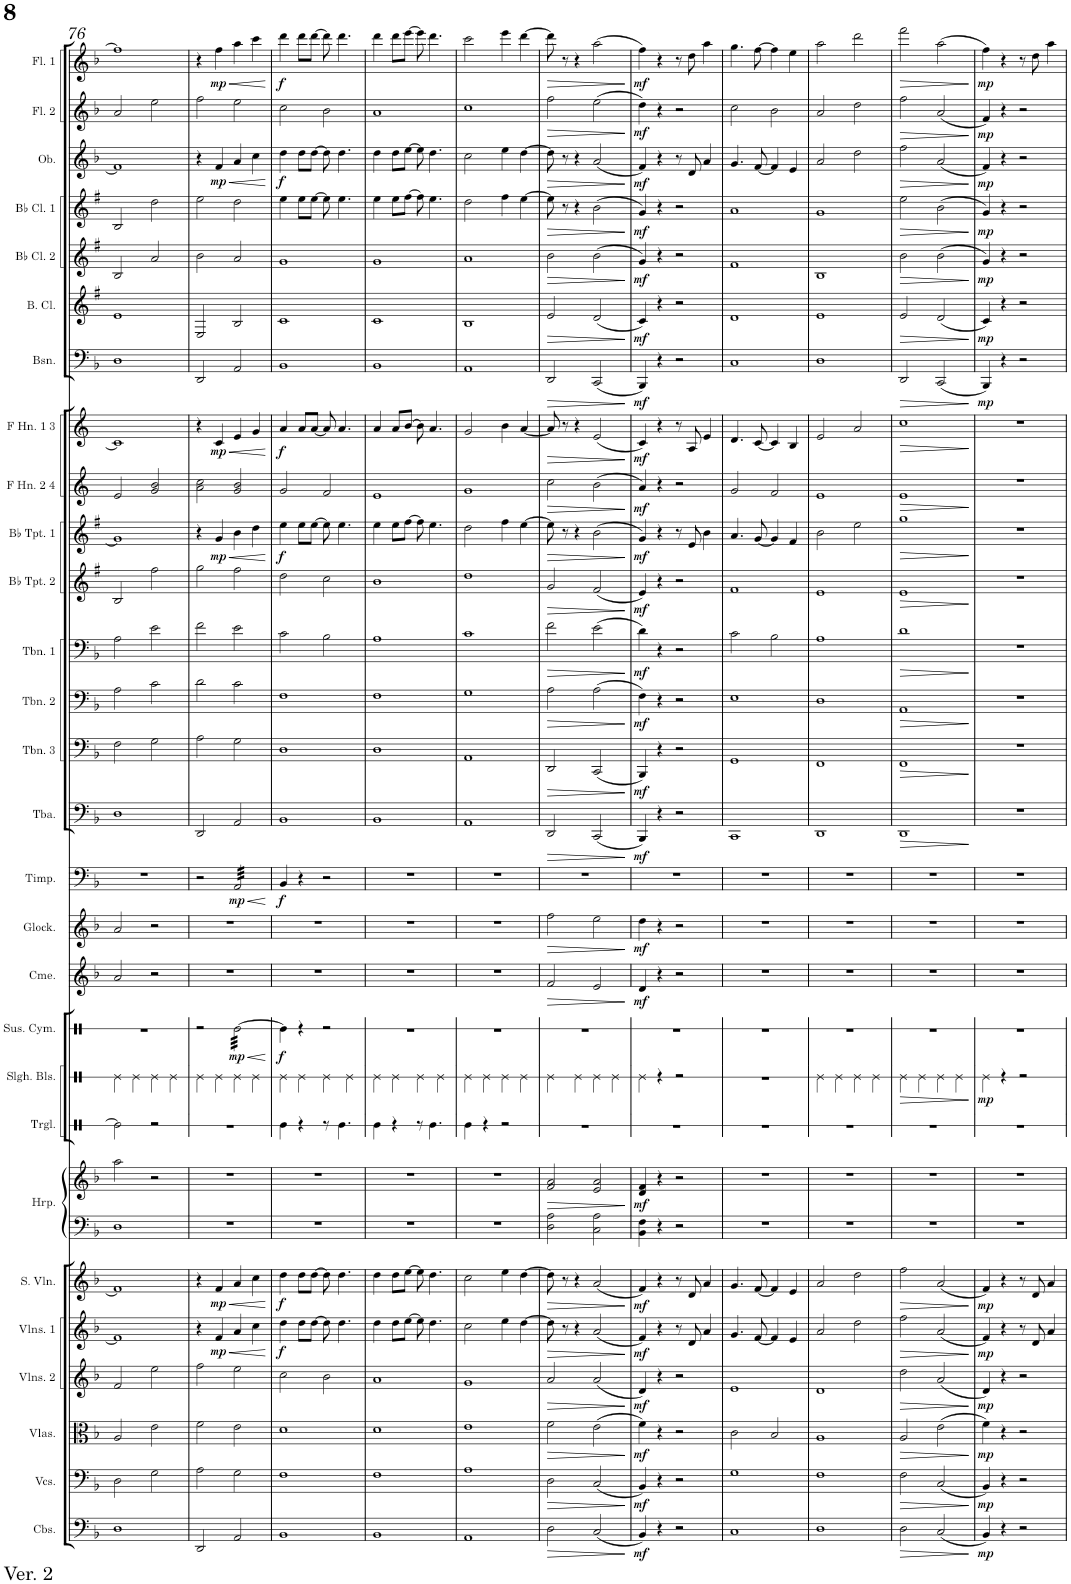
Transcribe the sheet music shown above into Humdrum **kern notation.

**kern	**dynam	**kern	**dynam	**kern	**dynam	**kern	**dynam	**kern	**dynam	**kern	**dynam	**kern	**kern	**dynam	**kern	**kern	**dynam	**kern	**dynam	**kern	**dynam	**kern	**dynam	**kern	**dynam	**kern	**dynam	**kern	**dynam	**kern	**dynam	**kern	**dynam	**kern	**dynam	**kern	**dynam	**kern	**dynam	**kern	**dynam	**kern	**dynam	**kern	**dynam	**kern	**dynam	**kern	**dynam	**kern	**dynam	**kern	**dynam	**kern	**dynam
*part28	*part28	*part27	*part27	*part26	*part26	*part25	*part25	*part24	*part24	*part23	*part23	*part22	*part22	*part22	*part21	*part20	*part20	*part19	*part19	*part18	*part18	*part17	*part17	*part16	*part16	*part15	*part15	*part14	*part14	*part13	*part13	*part12	*part12	*part11	*part11	*part10	*part10	*part9	*part9	*part8	*part8	*part7	*part7	*part6	*part6	*part5	*part5	*part4	*part4	*part3	*part3	*part2	*part2	*part1	*part1
*staff29	*staff29	*staff28	*staff28	*staff27	*staff27	*staff26	*staff26	*staff25	*staff25	*staff24	*staff24	*staff23	*staff22	*staff22/23	*staff21	*staff20	*staff20	*staff19	*staff19	*staff18	*staff18	*staff17	*staff17	*staff16	*staff16	*staff15	*staff15	*staff14	*staff14	*staff13	*staff13	*staff12	*staff12	*staff11	*staff11	*staff10	*staff10	*staff9	*staff9	*staff8	*staff8	*staff7	*staff7	*staff6	*staff6	*staff5	*staff5	*staff4	*staff4	*staff3	*staff3	*staff2	*staff2	*staff1	*staff1
*I"Contrabasses	*	*I"Violoncellos	*	*I"Violas	*	*I"Violins 2	*	*I"Violins 1	*	*I"Solo Violin	*	*I"Harp	*	*	*I"Triangle	*I"Sleigh Bells	*	*I"Suspended Cymbal	*	*I"Chimes	*	*I"Glockenspiel	*	*I"Timpani	*	*I"Tuba	*	*I"Trombone 3	*	*I"Trombone 2	*	*I"Trombone 1	*	*I"Bb Trumpet 2	*	*I"Bb Trumpet 1	*	*I"F Horn 2 &amp; 4	*	*I"F Horn 1 &amp; 3	*	*I"Bassoon	*	*I"Bass Clarinet	*	*I"Bb Clarinet 2	*	*I"Bb Clarinet 1	*	*I"Oboe	*	*I"Flute 2	*	*I"Flute 1	*
*I'Cbs.	*	*I'Vcs.	*	*I'Vlas.	*	*I'Vlns. 2	*	*I'Vlns. 1	*	*I'S. Vln.	*	*I'Hrp.	*	*	*I'Trgl.	*I'Slgh. Bls.	*	*I'Sus. Cym.	*	*I'Cme.	*	*I'Glock.	*	*I'Timp.	*	*I'Tba.	*	*I'Tbn. 3	*	*I'Tbn. 2	*	*I'Tbn. 1	*	*I'Bb Tpt. 2	*	*I'Bb Tpt. 1	*	*I'F Hn. 2 4	*	*I'F Hn. 1 3	*	*I'Bsn.	*	*I'B. Cl.	*	*I'Bb Cl. 2	*	*I'Bb Cl. 1	*	*I'Ob.	*	*I'Fl. 2	*	*I'Fl. 1	*
!!LO:PB:g=z
*clefF4	*	*clefF4	*	*clefC3	*	*clefG2	*	*clefG2	*	*clefG2	*	*clefF4	*clefG2	*	*clefX	*clefX	*	*clefX	*	*clefG2	*	*clefG2	*	*clefF4	*	*clefF4	*	*clefF4	*	*clefF4	*	*clefF4	*	*clefG2	*	*clefG2	*	*clefG2	*	*clefG2	*	*clefF4	*	*clefG2	*	*clefG2	*	*clefG2	*	*clefG2	*	*clefG2	*	*clefG2	*
*Trd7c12	*	*	*	*	*	*	*	*	*	*	*	*	*	*	*	*	*	*	*	*	*	*Trd-14c-24	*	*	*	*	*	*	*	*	*	*	*	*Trd1c2	*	*Trd1c2	*	*Trd4c7	*	*Trd4c7	*	*	*	*Trd8c14	*	*Trd1c2	*	*Trd1c2	*	*	*	*	*	*	*
*k[b-]	*	*k[b-]	*	*k[b-]	*	*k[b-]	*	*k[b-]	*	*k[b-]	*	*k[b-]	*k[b-]	*	*k[]	*k[]	*	*k[]	*	*k[b-]	*	*k[b-]	*	*k[b-]	*	*k[b-]	*	*k[b-]	*	*k[b-]	*	*k[b-]	*	*k[f#]	*	*k[f#]	*	*k[]	*	*k[]	*	*k[b-]	*	*k[f#]	*	*k[f#]	*	*k[f#]	*	*k[b-]	*	*k[b-]	*	*k[b-]	*
*M2/2	*	*M2/2	*	*M2/2	*	*M2/2	*	*M2/2	*	*M2/2	*	*M2/2	*M2/2	*	*M2/2	*M2/2	*	*M2/2	*	*M2/2	*	*M2/2	*	*M2/2	*	*M2/2	*	*M2/2	*	*M2/2	*	*M2/2	*	*M2/2	*	*M2/2	*	*M2/2	*	*M2/2	*	*M2/2	*	*M2/2	*	*M2/2	*	*M2/2	*	*M2/2	*	*M2/2	*	*M2/2	*
*met(c|)	*	*met(c|)	*	*met(c|)	*	*met(c|)	*	*met(c|)	*	*met(c|)	*	*met(c|)	*met(c|)	*	*met(c|)	*met(c|)	*	*met(c|)	*	*met(c|)	*	*met(c|)	*	*met(c|)	*	*met(c|)	*	*met(c|)	*	*met(c|)	*	*met(c|)	*	*met(c|)	*	*met(c|)	*	*met(c|)	*	*met(c|)	*	*met(c|)	*	*met(c|)	*	*met(c|)	*	*met(c|)	*	*met(c|)	*	*met(c|)	*	*met(c|)	*
=76	=76	=76	=76	=76	=76	=76	=76	=76	=76	=76	=76	=76	=76	=76	=76	=76	=76	=76	=76	=76	=76	=76	=76	=76	=76	=76	=76	=76	=76	=76	=76	=76	=76	=76	=76	=76	=76	=76	=76	=76	=76	=76	=76	=76	=76	=76	=76	=76	=76	=76	=76	=76	=76	=76	=76
1D	.	2D\	.	2A/	.	2f/	.	1f]	.	1f]	.	1D	2aa\	.	2Re\]	4Re\	.	1r	.	2a/	.	2a/	.	1r	.	1D	.	2F\	.	2A\	.	2A\	.	2B/	.	1g]	.	2e/	.	1c]	.	1D	.	1e	.	2B/	.	2B/	.	1f]	.	2a/	.	1ff]	.
.	.	.	.	.	.	.	.	.	.	.	.	.	.	.	.	4Re\	.	.	.	.	.	.	.	.	.	.	.	.	.	.	.	.	.	.	.	.	.	.	.	.	.	.	.	.	.	.	.	.	.	.	.	.	.	.	.
.	.	2G\	.	2e\	.	2ee\	.	.	.	.	.	.	2r	.	2r	4Re\	.	.	.	2r	.	2r	.	.	.	.	.	2G\	.	2c\	.	2e\	.	2ff#\	.	.	.	2g/ 2b/	.	.	.	.	.	.	.	2a/	.	2dd\	.	.	.	2ee\	.	.	.
.	.	.	.	.	.	.	.	.	.	.	.	.	.	.	.	4Re\	.	.	.	.	.	.	.	.	.	.	.	.	.	.	.	.	.	.	.	.	.	.	.	.	.	.	.	.	.	.	.	.	.	.	.	.	.	.	.
=77	=77	=77	=77	=77	=77	=77	=77	=77	=77	=77	=77	=77	=77	=77	=77	=77	=77	=77	=77	=77	=77	=77	=77	=77	=77	=77	=77	=77	=77	=77	=77	=77	=77	=77	=77	=77	=77	=77	=77	=77	=77	=77	=77	=77	=77	=77	=77	=77	=77	=77	=77	=77	=77	=77	=77
2DD/	.	2A\	.	2f\	.	2ff\	.	4r	.	4r	.	1r	1r	.	1r	4Re\	.	2r	.	1r	.	1r	.	2r	.	2DD/	.	2A\	.	2d\	.	2f\	.	2gg\	.	4r	.	2a\ 2cc\	.	4r	.	2DD/	.	2E/	.	2b\	.	2ee\	.	4r	.	2ff\	.	4r	.
!	!	!	!	!	!	!	!	!	!LO:HP:b	!	!LO:HP:b	!	!	!	!	!	!	!	!	!	!	!	!	!	!	!	!	!	!	!	!	!	!	!	!	!	!LO:HP:b	!	!	!	!LO:HP:b	!	!	!	!	!	!	!	!	!	!LO:HP:b	!	!	!	!LO:HP:b
!	!	!	!	!	!	!	!	!	!LO:DY:n=1:b	!	!LO:DY:n=1:b	!	!	!	!	!	!	!	!	!	!	!	!	!	!	!	!	!	!	!	!	!	!	!	!	!	!LO:DY:n=1:b	!	!	!	!LO:DY:n=1:b	!	!	!	!	!	!	!	!	!	!LO:DY:n=1:b	!	!	!	!LO:DY:n=1:b
.	.	.	.	.	.	.	.	4f/	< mp	4f/	< mp	.	.	.	.	4Re\	.	.	.	.	.	.	.	.	.	.	.	.	.	.	.	.	.	.	.	4g/	< mp	.	.	4c/	< mp	.	.	.	.	.	.	.	.	4f/	< mp	.	.	4ff\	< mp
!	!	!	!	!	!	!	!	!	!	!	!	!	!	!	!	!	!	!	!LO:HP:b	!	!	!	!	!	!LO:HP:b	!	!	!	!	!	!	!	!	!	!	!	!	!	!	!	!	!	!	!	!	!	!	!	!	!	!	!	!	!	!
!	!	!	!	!	!	!	!	!	!	!	!	!	!	!	!	!	!	!	!LO:DY:n=1:b	!	!	!	!	!	!LO:DY:n=1:b	!	!	!	!	!	!	!	!	!	!	!	!	!	!	!	!	!	!	!	!	!	!	!	!	!	!	!	!	!	!
*	*	*	*	*	*	*	*	*	*	*	*	*	*	*	*	*	*	*tremolo	*	*	*	*	*	*	*	*	*	*	*	*	*	*	*	*	*	*	*	*	*	*	*	*	*	*	*	*	*	*	*	*	*	*	*	*	*
*	*	*	*	*	*	*	*	*	*	*	*	*	*	*	*	*	*	*	*	*	*	*	*	*tremolo	*	*	*	*	*	*	*	*	*	*	*	*	*	*	*	*	*	*	*	*	*	*	*	*	*	*	*	*	*	*	*
2AA/	.	2G\	.	2e\	.	2ee\	.	4a/	.	4a/	.	.	.	.	.	4Re\	.	[32Re\LLL	< mp	.	.	.	.	32AA/LLL	< mp	2AA/	.	2G\	.	2c\	.	2e\	.	2ff#\	.	4b\	.	2g/ 2b/	.	4e/	.	2AA/	.	2B/	.	2a/	.	2dd\	.	4a/	.	2ee\	.	4aa\	.
.	.	.	.	.	.	.	.	.	.	.	.	.	.	.	.	.	.	32Re\	.	.	.	.	.	32AA/	.	.	.	.	.	.	.	.	.	.	.	.	.	.	.	.	.	.	.	.	.	.	.	.	.	.	.	.	.	.	.
.	.	.	.	.	.	.	.	.	.	.	.	.	.	.	.	.	.	32Re\	.	.	.	.	.	32AA/	.	.	.	.	.	.	.	.	.	.	.	.	.	.	.	.	.	.	.	.	.	.	.	.	.	.	.	.	.	.	.
.	.	.	.	.	.	.	.	.	.	.	.	.	.	.	.	.	.	32Re\	.	.	.	.	.	32AA/	.	.	.	.	.	.	.	.	.	.	.	.	.	.	.	.	.	.	.	.	.	.	.	.	.	.	.	.	.	.	.
.	.	.	.	.	.	.	.	.	.	.	.	.	.	.	.	.	.	32Re\	.	.	.	.	.	32AA/	.	.	.	.	.	.	.	.	.	.	.	.	.	.	.	.	.	.	.	.	.	.	.	.	.	.	.	.	.	.	.
.	.	.	.	.	.	.	.	.	.	.	.	.	.	.	.	.	.	32Re\	.	.	.	.	.	32AA/	.	.	.	.	.	.	.	.	.	.	.	.	.	.	.	.	.	.	.	.	.	.	.	.	.	.	.	.	.	.	.
.	.	.	.	.	.	.	.	.	.	.	.	.	.	.	.	.	.	32Re\	.	.	.	.	.	32AA/	.	.	.	.	.	.	.	.	.	.	.	.	.	.	.	.	.	.	.	.	.	.	.	.	.	.	.	.	.	.	.
.	.	.	.	.	.	.	.	.	.	.	.	.	.	.	.	.	.	32Re\	.	.	.	.	.	32AA/	.	.	.	.	.	.	.	.	.	.	.	.	.	.	.	.	.	.	.	.	.	.	.	.	.	.	.	.	.	.	.
.	.	.	.	.	.	.	.	4cc\	.	4cc\	.	.	.	.	.	4Re\	.	32Re\	.	.	.	.	.	32AA/	.	.	.	.	.	.	.	.	.	.	.	4dd\	.	.	.	4g/	.	.	.	.	.	.	.	.	.	4cc\	.	.	.	4ccc\	.
.	.	.	.	.	.	.	.	.	.	.	.	.	.	.	.	.	.	32Re\	.	.	.	.	.	32AA/	.	.	.	.	.	.	.	.	.	.	.	.	.	.	.	.	.	.	.	.	.	.	.	.	.	.	.	.	.	.	.
.	.	.	.	.	.	.	.	.	.	.	.	.	.	.	.	.	.	32Re\	.	.	.	.	.	32AA/	.	.	.	.	.	.	.	.	.	.	.	.	.	.	.	.	.	.	.	.	.	.	.	.	.	.	.	.	.	.	.
.	.	.	.	.	.	.	.	.	.	.	.	.	.	.	.	.	.	32Re\	.	.	.	.	.	32AA/	.	.	.	.	.	.	.	.	.	.	.	.	.	.	.	.	.	.	.	.	.	.	.	.	.	.	.	.	.	.	.
.	.	.	.	.	.	.	.	.	.	.	.	.	.	.	.	.	.	32Re\	.	.	.	.	.	32AA/	.	.	.	.	.	.	.	.	.	.	.	.	.	.	.	.	.	.	.	.	.	.	.	.	.	.	.	.	.	.	.
.	.	.	.	.	.	.	.	.	.	.	.	.	.	.	.	.	.	32Re\	.	.	.	.	.	32AA/	.	.	.	.	.	.	.	.	.	.	.	.	.	.	.	.	.	.	.	.	.	.	.	.	.	.	.	.	.	.	.
.	.	.	.	.	.	.	.	.	.	.	.	.	.	.	.	.	.	32Re\	.	.	.	.	.	32AA/	.	.	.	.	.	.	.	.	.	.	.	.	.	.	.	.	.	.	.	.	.	.	.	.	.	.	.	.	.	.	.
.	.	.	.	.	.	.	.	.	.	.	.	.	.	.	.	.	.	32Re\JJJ	.	.	.	.	.	32AA/JJJ	.	.	.	.	.	.	.	.	.	.	.	.	.	.	.	.	.	.	.	.	.	.	.	.	.	.	.	.	.	.	.
*	*	*	*	*	*	*	*	*	*	*	*	*	*	*	*	*	*	*	*	*	*	*	*	*Xtremolo	*	*	*	*	*	*	*	*	*	*	*	*	*	*	*	*	*	*	*	*	*	*	*	*	*	*	*	*	*	*	*
*	*	*	*	*	*	*	*	*	*	*	*	*	*	*	*	*	*	*Xtremolo	*	*	*	*	*	*	*	*	*	*	*	*	*	*	*	*	*	*	*	*	*	*	*	*	*	*	*	*	*	*	*	*	*	*	*	*	*
.	.	.	.	.	.	.	.	.	[	.	[	.	.	.	.	.	.	.	[	.	.	.	.	.	[	.	.	.	.	.	.	.	.	.	.	.	[	.	.	.	[	.	.	.	.	.	.	.	.	.	[	.	.	.	[
=78	=78	=78	=78	=78	=78	=78	=78	=78	=78	=78	=78	=78	=78	=78	=78	=78	=78	=78	=78	=78	=78	=78	=78	=78	=78	=78	=78	=78	=78	=78	=78	=78	=78	=78	=78	=78	=78	=78	=78	=78	=78	=78	=78	=78	=78	=78	=78	=78	=78	=78	=78	=78	=78	=78	=78
!	!	!	!	!	!	!	!	!	!LO:DY:b	!	!LO:DY:b	!	!	!	!	!	!	!	!LO:DY:b	!	!	!	!	!	!LO:DY:b	!	!	!	!	!	!	!	!	!	!	!	!LO:DY:b	!	!	!	!LO:DY:b	!	!	!	!	!	!	!	!	!	!LO:DY:b	!	!	!	!LO:DY:b
1BB-	.	1F	.	1d	.	2cc\	.	4dd\	f	4dd\	f	1r	1r	.	4Re\	4Re\	.	4Re\]	f	1r	.	1r	.	4BB-/	f	1BB-	.	1D	.	1F	.	2c\	.	2dd\	.	4ee\	f	2g/	.	4a/	f	1BB-	.	1c	.	1g	.	4ee\	.	4dd\	f	2cc\	.	4ddd\	f
.	.	.	.	.	.	.	.	8dd\L	.	8dd\L	.	.	.	.	4r	4Re\	.	4r	.	.	.	.	.	4r	.	.	.	.	.	.	.	.	.	.	.	8ee\L	.	.	.	8a/L	.	.	.	.	.	.	.	8ee\L	.	8dd\L	.	.	.	8ddd\L	.
.	.	.	.	.	.	.	.	[8dd\J	.	[8dd\J	.	.	.	.	.	.	.	.	.	.	.	.	.	.	.	.	.	.	.	.	.	.	.	.	.	[8ee\J	.	.	.	[8a/J	.	.	.	.	.	.	.	[8ee\J	.	[8dd\J	.	.	.	[8ddd\J	.
.	.	.	.	.	.	2b-\	.	8dd\]	.	8dd\]	.	.	.	.	8r	4Re\	.	2r	.	.	.	.	.	2r	.	.	.	.	.	.	.	2B-\	.	2cc\	.	8ee\]	.	2f/	.	8a/]	.	.	.	.	.	.	.	8ee\]	.	8dd\]	.	2b-\	.	8ddd\]	.
.	.	.	.	.	.	.	.	4.dd\	.	4.dd\	.	.	.	.	4.Re\	.	.	.	.	.	.	.	.	.	.	.	.	.	.	.	.	.	.	.	.	4.ee\	.	.	.	4.a/	.	.	.	.	.	.	.	4.ee\	.	4.dd\	.	.	.	4.ddd\	.
.	.	.	.	.	.	.	.	.	.	.	.	.	.	.	.	4Re\	.	.	.	.	.	.	.	.	.	.	.	.	.	.	.	.	.	.	.	.	.	.	.	.	.	.	.	.	.	.	.	.	.	.	.	.	.	.	.
=79	=79	=79	=79	=79	=79	=79	=79	=79	=79	=79	=79	=79	=79	=79	=79	=79	=79	=79	=79	=79	=79	=79	=79	=79	=79	=79	=79	=79	=79	=79	=79	=79	=79	=79	=79	=79	=79	=79	=79	=79	=79	=79	=79	=79	=79	=79	=79	=79	=79	=79	=79	=79	=79	=79	=79
1BB-	.	1F	.	1d	.	1a	.	4dd\	.	4dd\	.	1r	1r	.	4Re\	4Re\	.	1r	.	1r	.	1r	.	1r	.	1BB-	.	1D	.	1F	.	1A	.	1b	.	4ee\	.	1e	.	4a/	.	1BB-	.	1c	.	1g	.	4ee\	.	4dd\	.	1a	.	4ddd\	.
.	.	.	.	.	.	.	.	8dd\L	.	8dd\L	.	.	.	.	4r	4Re\	.	.	.	.	.	.	.	.	.	.	.	.	.	.	.	.	.	.	.	8ee\L	.	.	.	8a/L	.	.	.	.	.	.	.	8ee\L	.	8dd\L	.	.	.	8ddd\L	.
.	.	.	.	.	.	.	.	[8ee\J	.	[8ee\J	.	.	.	.	.	.	.	.	.	.	.	.	.	.	.	.	.	.	.	.	.	.	.	.	.	[8ff#\J	.	.	.	[8b/J	.	.	.	.	.	.	.	[8ff#\J	.	[8ee\J	.	.	.	[8eee\J	.
.	.	.	.	.	.	.	.	8ee\]	.	8ee\]	.	.	.	.	8r	4Re\	.	.	.	.	.	.	.	.	.	.	.	.	.	.	.	.	.	.	.	8ff#\]	.	.	.	8b\]	.	.	.	.	.	.	.	8ff#\]	.	8ee\]	.	.	.	8eee\]	.
.	.	.	.	.	.	.	.	4.dd\	.	4.dd\	.	.	.	.	4.Re\	.	.	.	.	.	.	.	.	.	.	.	.	.	.	.	.	.	.	.	.	4.ee\	.	.	.	4.a/	.	.	.	.	.	.	.	4.ee\	.	4.dd\	.	.	.	4.ddd\	.
.	.	.	.	.	.	.	.	.	.	.	.	.	.	.	.	4Re\	.	.	.	.	.	.	.	.	.	.	.	.	.	.	.	.	.	.	.	.	.	.	.	.	.	.	.	.	.	.	.	.	.	.	.	.	.	.	.
=80	=80	=80	=80	=80	=80	=80	=80	=80	=80	=80	=80	=80	=80	=80	=80	=80	=80	=80	=80	=80	=80	=80	=80	=80	=80	=80	=80	=80	=80	=80	=80	=80	=80	=80	=80	=80	=80	=80	=80	=80	=80	=80	=80	=80	=80	=80	=80	=80	=80	=80	=80	=80	=80	=80	=80
1AA	.	1A	.	1e	.	1g	.	2cc\	.	2cc\	.	1r	1r	.	4Re\	4Re\	.	1r	.	1r	.	1r	.	1r	.	1AA	.	1AA	.	1G	.	1c	.	1dd	.	2dd\	.	1g	.	2g/	.	1AA	.	1B	.	1a	.	2dd\	.	2cc\	.	1cc	.	2ccc\	.
.	.	.	.	.	.	.	.	.	.	.	.	.	.	.	4r	4Re\	.	.	.	.	.	.	.	.	.	.	.	.	.	.	.	.	.	.	.	.	.	.	.	.	.	.	.	.	.	.	.	.	.	.	.	.	.	.	.
.	.	.	.	.	.	.	.	4ee\	.	4ee\	.	.	.	.	2r	4Re\	.	.	.	.	.	.	.	.	.	.	.	.	.	.	.	.	.	.	.	4ff#\	.	.	.	4b\	.	.	.	.	.	.	.	4ff#\	.	4ee\	.	.	.	4eee\	.
.	.	.	.	.	.	.	.	[4dd\	.	[4dd\	.	.	.	.	.	4Re\	.	.	.	.	.	.	.	.	.	.	.	.	.	.	.	.	.	.	.	[4ee\	.	.	.	[4a/	.	.	.	.	.	.	.	[4ee\	.	[4dd\	.	.	.	[4ddd\	.
=81	=81	=81	=81	=81	=81	=81	=81	=81	=81	=81	=81	=81	=81	=81	=81	=81	=81	=81	=81	=81	=81	=81	=81	=81	=81	=81	=81	=81	=81	=81	=81	=81	=81	=81	=81	=81	=81	=81	=81	=81	=81	=81	=81	=81	=81	=81	=81	=81	=81	=81	=81	=81	=81	=81	=81
!	!LO:HP:b	!	!LO:HP:b	!	!LO:HP:b	!	!LO:HP:b	!	!LO:HP:b	!	!LO:HP:b	!	!	!LO:HP:b	!	!	!	!	!	!	!LO:HP:b	!	!LO:HP:b	!	!	!	!LO:HP:b	!	!LO:HP:b	!	!LO:HP:b	!	!LO:HP:b	!	!LO:HP:b	!	!LO:HP:b	!	!LO:HP:b	!	!LO:HP:b	!	!LO:HP:b	!	!LO:HP:b	!	!LO:HP:b	!	!LO:HP:b	!	!LO:HP:b	!	!LO:HP:b	!	!LO:HP:b
2D\	>	2D\	>	2f\	>	2a/	>	8dd\]	>	8dd\]	>	2D\ 2A\	2f/ 2a/	>	1r	4Re\	.	1r	.	2f/	>	2ff\	>	1r	.	2DD/	>	2DD/	>	2A\	>	2f\	>	2g/	>	8ee\]	>	2cc\	>	8a/]	>	2DD/	>	2e/	>	2b\	>	8ee\]	>	8dd\]	>	2ff\	>	8ddd\]	>
.	.	.	.	.	.	.	.	8r	.	8r	.	.	.	.	.	.	.	.	.	.	.	.	.	.	.	.	.	.	.	.	.	.	.	.	.	8r	.	.	.	8r	.	.	.	.	.	.	.	8r	.	8r	.	.	.	8r	.
.	.	.	.	.	.	.	.	4r	.	4r	.	.	.	.	.	4Re\	.	.	.	.	.	.	.	.	.	.	.	.	.	.	.	.	.	.	.	4r	.	.	.	4r	.	.	.	.	.	.	.	4r	.	4r	.	.	.	4r	.
(2C/	.	(2C/	.	(2e\	.	(2a/	.	(2a/	.	(2a/	.	2C\ 2A\	2e/ 2a/	.	.	4Re\	.	.	.	2e/	.	2ee\	.	.	.	(2CC/	.	(2CC/	.	(2A\	.	(2e\	.	(2f#/	.	(2b\	.	(2b\	.	(2e/	.	(2CC/	.	(2d/	.	(2b\	.	(2b\	.	(2a/	.	(2ee\	.	(2aa\	.
.	.	.	.	.	.	.	.	.	.	.	.	.	.	.	.	4Re\	.	.	.	.	.	.	.	.	.	.	.	.	.	.	.	.	.	.	.	.	.	.	.	.	.	.	.	.	.	.	.	.	.	.	.	.	.	.	.
.	]	.	]	.	]	.	]	.	]	.	]	.	.	]	.	.	.	.	.	.	]	.	]	.	.	.	]	.	]	.	]	.	]	.	]	.	]	.	]	.	]	.	]	.	]	.	]	.	]	.	]	.	]	.	]
=82	=82	=82	=82	=82	=82	=82	=82	=82	=82	=82	=82	=82	=82	=82	=82	=82	=82	=82	=82	=82	=82	=82	=82	=82	=82	=82	=82	=82	=82	=82	=82	=82	=82	=82	=82	=82	=82	=82	=82	=82	=82	=82	=82	=82	=82	=82	=82	=82	=82	=82	=82	=82	=82	=82	=82
!	!LO:DY:b	!	!LO:DY:b	!	!LO:DY:b	!	!LO:DY:b	!	!LO:DY:b	!	!LO:DY:b	!	!	!LO:DY:b	!	!	!	!	!	!	!LO:DY:b	!	!LO:DY:b	!	!	!	!LO:DY:b	!	!LO:DY:b	!	!LO:DY:b	!	!LO:DY:b	!	!LO:DY:b	!	!LO:DY:b	!	!LO:DY:b	!	!LO:DY:b	!	!LO:DY:b	!	!LO:DY:b	!	!LO:DY:b	!	!LO:DY:b	!	!LO:DY:b	!	!LO:DY:b	!	!LO:DY:b
4BB-/)	mf	4BB-/)	mf	4f\)	mf	4d/)	mf	4f/)	mf	4f/)	mf	4BB-\ 4F\	4d/ 4f/	mf	1r	4Re\	.	1r	.	4d/	mf	4dd\	mf	1r	.	4BBB-/)	mf	4BBB-/)	mf	4F\)	mf	4d\)	mf	4e/)	mf	4g/)	mf	4a/)	mf	4c/)	mf	4BBB-/)	mf	4c/)	mf	4g/)	mf	4g/)	mf	4f/)	mf	4dd\)	mf	4ff\)	mf
4r	.	4r	.	4r	.	4r	.	4r	.	4r	.	4r	4r	.	.	4r	.	.	.	4r	.	4r	.	.	.	4r	.	4r	.	4r	.	4r	.	4r	.	4r	.	4r	.	4r	.	4r	.	4r	.	4r	.	4r	.	4r	.	4r	.	4r	.
2r	.	2r	.	2r	.	2r	.	8r	.	8r	.	2r	2r	.	.	2r	.	.	.	2r	.	2r	.	.	.	2r	.	2r	.	2r	.	2r	.	2r	.	8r	.	2r	.	8r	.	2r	.	2r	.	2r	.	2r	.	8r	.	2r	.	8r	.
.	.	.	.	.	.	.	.	8d/	.	8d/	.	.	.	.	.	.	.	.	.	.	.	.	.	.	.	.	.	.	.	.	.	.	.	.	.	8e/	.	.	.	8A/	.	.	.	.	.	.	.	.	.	8d/	.	.	.	8dd\	.
.	.	.	.	.	.	.	.	4a/	.	4a/	.	.	.	.	.	.	.	.	.	.	.	.	.	.	.	.	.	.	.	.	.	.	.	.	.	4b\	.	.	.	4e/	.	.	.	.	.	.	.	.	.	4a/	.	.	.	4aa\	.
=83	=83	=83	=83	=83	=83	=83	=83	=83	=83	=83	=83	=83	=83	=83	=83	=83	=83	=83	=83	=83	=83	=83	=83	=83	=83	=83	=83	=83	=83	=83	=83	=83	=83	=83	=83	=83	=83	=83	=83	=83	=83	=83	=83	=83	=83	=83	=83	=83	=83	=83	=83	=83	=83	=83	=83
1C	.	1G	.	2c\	.	1e	.	4.g/	.	4.g/	.	1r	1r	.	1r	1r	.	1r	.	1r	.	1r	.	1r	.	1CC	.	1GG	.	1E	.	2c\	.	1f#	.	4.a/	.	2g/	.	4.d/	.	1C	.	1d	.	1f#	.	1a	.	4.g/	.	2cc\	.	4.gg\	.
.	.	.	.	.	.	.	.	[8f/	.	[8f/	.	.	.	.	.	.	.	.	.	.	.	.	.	.	.	.	.	.	.	.	.	.	.	.	.	[8g/	.	.	.	[8c/	.	.	.	.	.	.	.	.	.	[8f/	.	.	.	[8ff\	.
.	.	.	.	2B-/	.	.	.	4f/]	.	4f/]	.	.	.	.	.	.	.	.	.	.	.	.	.	.	.	.	.	.	.	.	.	2B-\	.	.	.	4g/]	.	2f/	.	4c/]	.	.	.	.	.	.	.	.	.	4f/]	.	2b-\	.	4ff\]	.
.	.	.	.	.	.	.	.	4e/	.	4e/	.	.	.	.	.	.	.	.	.	.	.	.	.	.	.	.	.	.	.	.	.	.	.	.	.	4f#/	.	.	.	4B/	.	.	.	.	.	.	.	.	.	4e/	.	.	.	4ee\	.
=84	=84	=84	=84	=84	=84	=84	=84	=84	=84	=84	=84	=84	=84	=84	=84	=84	=84	=84	=84	=84	=84	=84	=84	=84	=84	=84	=84	=84	=84	=84	=84	=84	=84	=84	=84	=84	=84	=84	=84	=84	=84	=84	=84	=84	=84	=84	=84	=84	=84	=84	=84	=84	=84	=84	=84
1D	.	1F	.	1A	.	1d	.	2a/	.	2a/	.	1r	1r	.	1r	4Re\	.	1r	.	1r	.	1r	.	1r	.	1DD	.	1FF	.	1D	.	1A	.	1e	.	2b\	.	1e	.	2e/	.	1D	.	1e	.	1B	.	1g	.	2a/	.	2a/	.	2aa\	.
.	.	.	.	.	.	.	.	.	.	.	.	.	.	.	.	4Re\	.	.	.	.	.	.	.	.	.	.	.	.	.	.	.	.	.	.	.	.	.	.	.	.	.	.	.	.	.	.	.	.	.	.	.	.	.	.	.
.	.	.	.	.	.	.	.	2dd\	.	2dd\	.	.	.	.	.	4Re\	.	.	.	.	.	.	.	.	.	.	.	.	.	.	.	.	.	.	.	2ee\	.	.	.	2a/	.	.	.	.	.	.	.	.	.	2dd\	.	2dd\	.	2ddd\	.
.	.	.	.	.	.	.	.	.	.	.	.	.	.	.	.	4Re\	.	.	.	.	.	.	.	.	.	.	.	.	.	.	.	.	.	.	.	.	.	.	.	.	.	.	.	.	.	.	.	.	.	.	.	.	.	.	.
=85	=85	=85	=85	=85	=85	=85	=85	=85	=85	=85	=85	=85	=85	=85	=85	=85	=85	=85	=85	=85	=85	=85	=85	=85	=85	=85	=85	=85	=85	=85	=85	=85	=85	=85	=85	=85	=85	=85	=85	=85	=85	=85	=85	=85	=85	=85	=85	=85	=85	=85	=85	=85	=85	=85	=85
!	!LO:HP:b	!	!LO:HP:b	!	!LO:HP:b	!	!LO:HP:b	!	!LO:HP:b	!	!LO:HP:b	!	!	!	!	!	!LO:HP:b	!	!	!	!	!	!	!	!	!	!LO:HP:b	!	!LO:HP:b	!	!LO:HP:b	!	!LO:HP:b	!	!LO:HP:b	!	!LO:HP:b	!	!LO:HP:b	!	!LO:HP:b	!	!LO:HP:b	!	!LO:HP:b	!	!LO:HP:b	!	!LO:HP:b	!	!LO:HP:b	!	!LO:HP:b	!	!LO:HP:b
2D\	>	2F\	>	2A/	>	2dd\	>	2ff\	>	2ff\	>	1r	1r	.	1r	4Re\	>	1r	.	1r	.	1r	.	1r	.	1DD	>	1FF	>	1AA	>	1d	>	1e	>	1gg	>	1e	>	1cc	>	2DD/	>	2e/	>	2b\	>	2ee\	>	2ff\	>	2ff\	>	2fff\	>
.	.	.	.	.	.	.	.	.	.	.	.	.	.	.	.	4Re\	.	.	.	.	.	.	.	.	.	.	.	.	.	.	.	.	.	.	.	.	.	.	.	.	.	.	.	.	.	.	.	.	.	.	.	.	.	.	.
(2C/	.	(2C/	.	(2e\	.	(2a/	.	(2a/	.	(2a/	.	.	.	.	.	4Re\	.	.	.	.	.	.	.	.	.	.	.	.	.	.	.	.	.	.	.	.	.	.	.	.	.	(2CC/	.	(2d/	.	(2b\	.	(2b\	.	(2a/	.	(2a/	.	(2aa\	.
.	.	.	.	.	.	.	.	.	.	.	.	.	.	.	.	4Re\	.	.	.	.	.	.	.	.	.	.	.	.	.	.	.	.	.	.	.	.	.	.	.	.	.	.	.	.	.	.	.	.	.	.	.	.	.	.	.
.	]	.	]	.	]	.	]	.	]	.	]	.	.	.	.	.	]	.	.	.	.	.	.	.	.	.	]	.	]	.	]	.	]	.	]	.	]	.	]	.	]	.	]	.	]	.	]	.	]	.	]	.	]	.	]
=86	=86	=86	=86	=86	=86	=86	=86	=86	=86	=86	=86	=86	=86	=86	=86	=86	=86	=86	=86	=86	=86	=86	=86	=86	=86	=86	=86	=86	=86	=86	=86	=86	=86	=86	=86	=86	=86	=86	=86	=86	=86	=86	=86	=86	=86	=86	=86	=86	=86	=86	=86	=86	=86	=86	=86
!	!LO:DY:b	!	!LO:DY:b	!	!LO:DY:b	!	!LO:DY:b	!	!LO:DY:b	!	!LO:DY:b	!	!	!	!	!	!LO:DY:b	!	!	!	!	!	!	!	!	!	!	!	!	!	!	!	!	!	!	!	!	!	!	!	!	!	!LO:DY:b	!	!LO:DY:b	!	!LO:DY:b	!	!LO:DY:b	!	!LO:DY:b	!	!LO:DY:b	!	!LO:DY:b
4BB-/)	mp	4BB-/)	mp	4f\)	mp	4d/)	mp	4f/)	mp	4f/)	mp	1r	1r	.	1r	4Re\	mp	1r	.	1r	.	1r	.	1r	.	1r	.	1r	.	1r	.	1r	.	1r	.	1r	.	1r	.	1r	.	4BBB-/)	mp	4c/)	mp	4g/)	mp	4g/)	mp	4f/)	mp	4f/)	mp	4ff\)	mp
4r	.	4r	.	4r	.	4r	.	4r	.	4r	.	.	.	.	.	4r	.	.	.	.	.	.	.	.	.	.	.	.	.	.	.	.	.	.	.	.	.	.	.	.	.	4r	.	4r	.	4r	.	4r	.	4r	.	4r	.	4r	.
2r	.	2r	.	2r	.	2r	.	8r	.	8r	.	.	.	.	.	2r	.	.	.	.	.	.	.	.	.	.	.	.	.	.	.	.	.	.	.	.	.	.	.	.	.	2r	.	2r	.	2r	.	2r	.	2r	.	2r	.	8r	.
.	.	.	.	.	.	.	.	8d/	.	8d/	.	.	.	.	.	.	.	.	.	.	.	.	.	.	.	.	.	.	.	.	.	.	.	.	.	.	.	.	.	.	.	.	.	.	.	.	.	.	.	.	.	.	.	8dd\	.
.	.	.	.	.	.	.	.	4a/	.	4a/	.	.	.	.	.	.	.	.	.	.	.	.	.	.	.	.	.	.	.	.	.	.	.	.	.	.	.	.	.	.	.	.	.	.	.	.	.	.	.	.	.	.	.	4aa\	.
=	=	=	=	=	=	=	=	=	=	=	=	=	=	=	=	=	=	=	=	=	=	=	=	=	=	=	=	=	=	=	=	=	=	=	=	=	=	=	=	=	=	=	=	=	=	=	=	=	=	=	=	=	=	=	=
*-	*-	*-	*-	*-	*-	*-	*-	*-	*-	*-	*-	*-	*-	*-	*-	*-	*-	*-	*-	*-	*-	*-	*-	*-	*-	*-	*-	*-	*-	*-	*-	*-	*-	*-	*-	*-	*-	*-	*-	*-	*-	*-	*-	*-	*-	*-	*-	*-	*-	*-	*-	*-	*-	*-	*-
